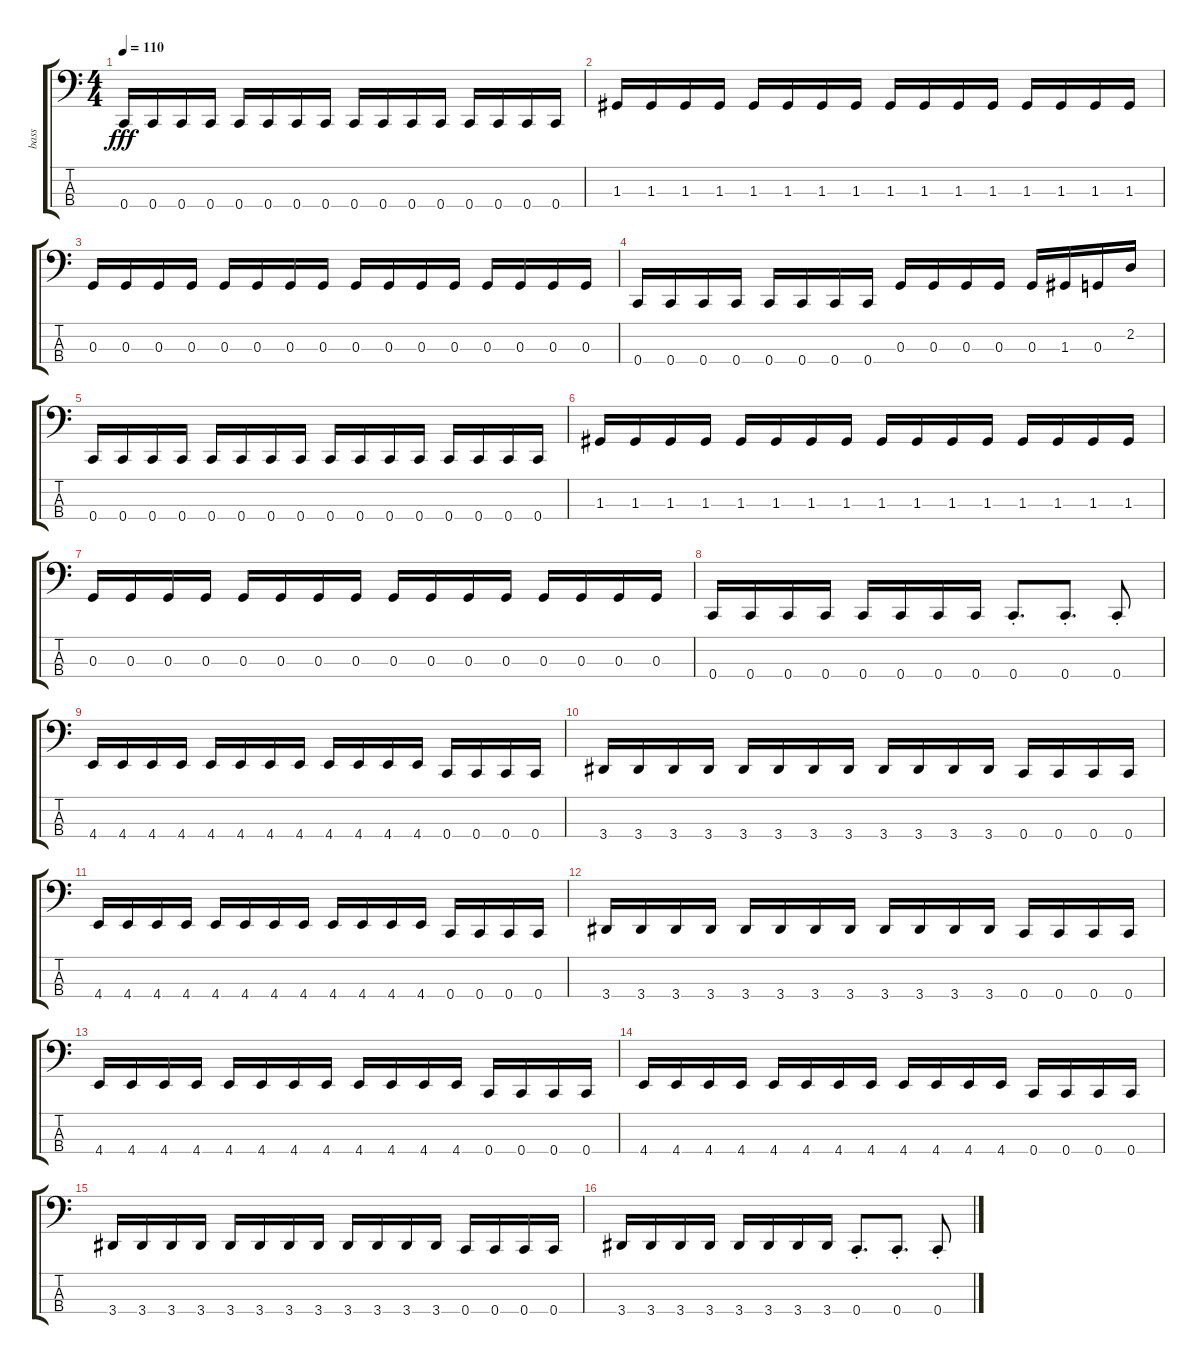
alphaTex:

\track ("bass" "bass") {instrument electricbassfinger}
\staff {score tabs}
\tuning (F2 C2 G1 C1) {hide}
\ts (4 4)
\tempo 110
\clef f4
\ks c
0.4.16{dy fff} 0.4.16 0.4.16 0.4.16 0.4.16 0.4.16 0.4.16 0.4.16 0.4.16 0.4.16 0.4.16 0.4.16 0.4.16 0.4.16 0.4.16 0.4.16 |
1.3.16 1.3.16 1.3.16 1.3.16 1.3.16 1.3.16 1.3.16 1.3.16 1.3.16 1.3.16 1.3.16 1.3.16 1.3.16 1.3.16 1.3.16 1.3.16 |
0.3.16 0.3.16 0.3.16 0.3.16 0.3.16 0.3.16 0.3.16 0.3.16 0.3.16 0.3.16 0.3.16 0.3.16 0.3.16 0.3.16 0.3.16 0.3.16 |
0.4.16 0.4.16 0.4.16 0.4.16 0.4.16 0.4.16 0.4.16 0.4.16 0.3.16 0.3.16 0.3.16 0.3.16 0.3.16 1.3.16 0.3.16 2.2.16 |
0.4.16 0.4.16 0.4.16 0.4.16 0.4.16 0.4.16 0.4.16 0.4.16 0.4.16 0.4.16 0.4.16 0.4.16 0.4.16 0.4.16 0.4.16 0.4.16 |
1.3.16 1.3.16 1.3.16 1.3.16 1.3.16 1.3.16 1.3.16 1.3.16 1.3.16 1.3.16 1.3.16 1.3.16 1.3.16 1.3.16 1.3.16 1.3.16 |
0.3.16 0.3.16 0.3.16 0.3.16 0.3.16 0.3.16 0.3.16 0.3.16 0.3.16 0.3.16 0.3.16 0.3.16 0.3.16 0.3.16 0.3.16 0.3.16 |
0.4.16 0.4.16 0.4.16 0.4.16 0.4.16 0.4.16 0.4.16 0.4.16 0.4{st}.8{d} 0.4{st}.8{d} 0.4{st}.8 |
4.4.16 4.4.16 4.4.16 4.4.16 4.4.16 4.4.16 4.4.16 4.4.16 4.4.16 4.4.16 4.4.16 4.4.16 0.4.16 0.4.16 0.4.16 0.4.16 |
3.4.16 3.4.16 3.4.16 3.4.16 3.4.16 3.4.16 3.4.16 3.4.16 3.4.16 3.4.16 3.4.16 3.4.16 0.4.16 0.4.16 0.4.16 0.4.16 |
4.4.16 4.4.16 4.4.16 4.4.16 4.4.16 4.4.16 4.4.16 4.4.16 4.4.16 4.4.16 4.4.16 4.4.16 0.4.16 0.4.16 0.4.16 0.4.16 |
3.4.16 3.4.16 3.4.16 3.4.16 3.4.16 3.4.16 3.4.16 3.4.16 3.4.16 3.4.16 3.4.16 3.4.16 0.4.16 0.4.16 0.4.16 0.4.16 |
4.4.16 4.4.16 4.4.16 4.4.16 4.4.16 4.4.16 4.4.16 4.4.16 4.4.16 4.4.16 4.4.16 4.4.16 0.4.16 0.4.16 0.4.16 0.4.16 |
4.4.16 4.4.16 4.4.16 4.4.16 4.4.16 4.4.16 4.4.16 4.4.16 4.4.16 4.4.16 4.4.16 4.4.16 0.4.16 0.4.16 0.4.16 0.4.16 |
3.4.16 3.4.16 3.4.16 3.4.16 3.4.16 3.4.16 3.4.16 3.4.16 3.4.16 3.4.16 3.4.16 3.4.16 0.4.16 0.4.16 0.4.16 0.4.16 |
3.4.16 3.4.16 3.4.16 3.4.16 3.4.16 3.4.16 3.4.16 3.4.16 0.4{st}.8{d} 0.4{st}.8{d} 0.4{st}.8
